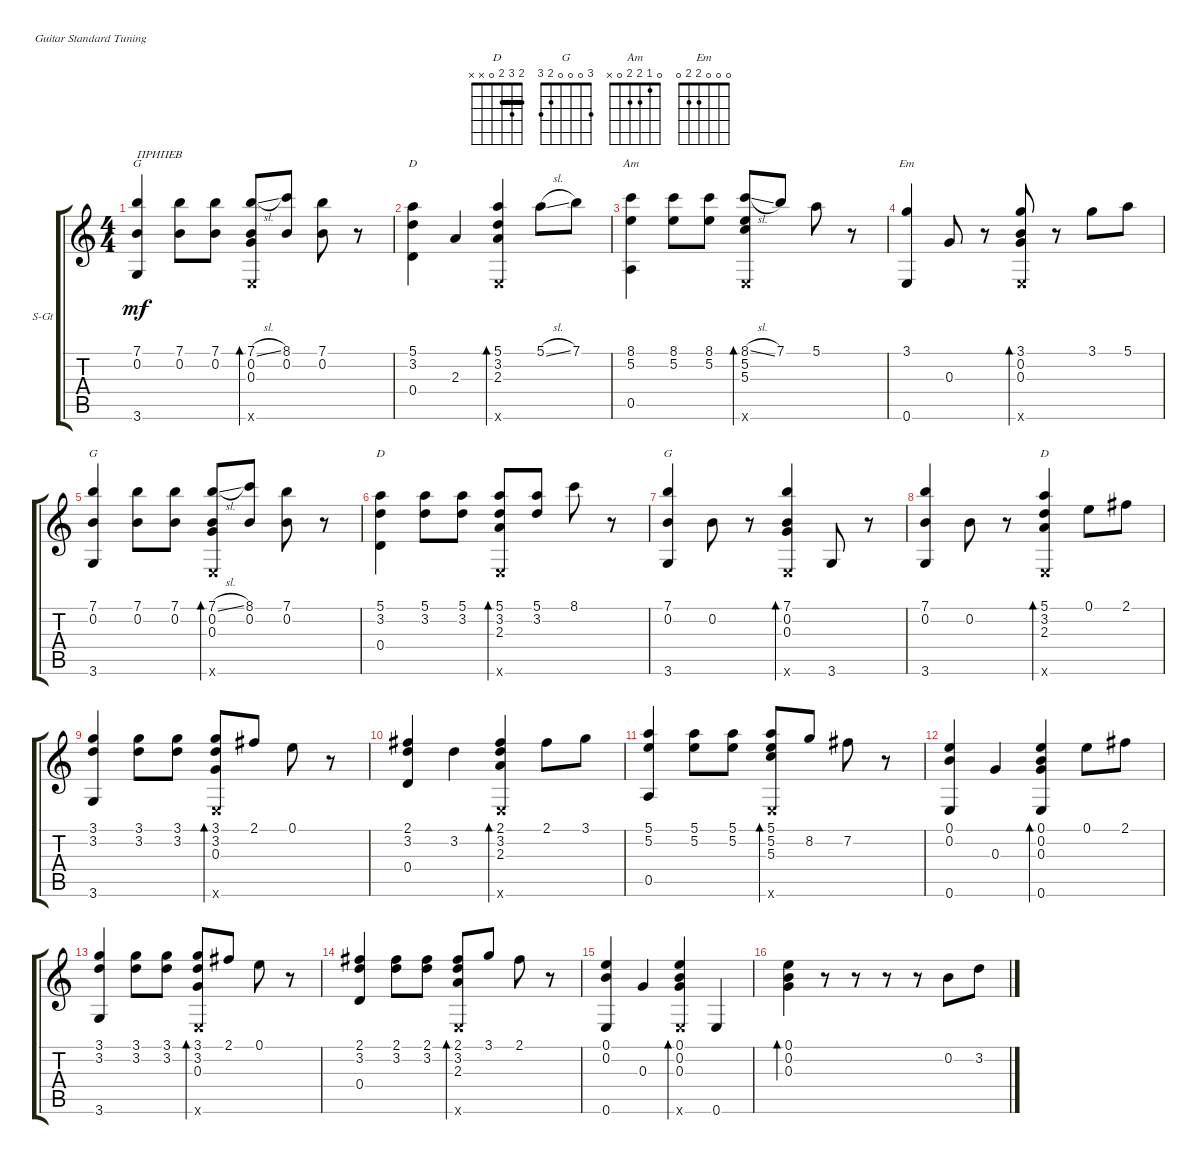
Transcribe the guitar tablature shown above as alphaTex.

\defaultSystemsLayout 4
\bracketExtendMode groupsimilarinstruments
\firstSystemTrackNameOrientation horizontal
\otherSystemsTrackNameOrientation horizontal
\track ("Steel Guitar" "S-Gt") {instrument acousticguitarsteel}
\staff {score tabs}
\tuning (E4 B3 G3 D3 A2 E2)
\chord ("D" 2 3 2 0 x x) {barre 2}
\chord ("G" 3 0 0 0 2 3)
\chord ("Am" 0 1 2 2 0 x)
\chord ("Em" 0 0 0 2 2 0)
\ts (4 4)
\tempo (130 hide)
\clef g2
\ks c
(7.1 3.6 0.2).4{ch "G" txt "ПРИПЕВ" dy mf} (7.1 0.2).8 (7.1 0.2).8 (7.1{sl} 0.2 0.3 0.6{x}).8{bd 30} (8.1 0.2).8 (7.1 0.2).8 r.8 |
(5.1 3.2 0.4).4{ch "D"} 2.3.4 (5.1 3.2 0.6{x} 2.3).4{bd 30} 5.1{sl}.8 7.1.8 |
(8.1 5.2 0.5).4{ch "Am"} (8.1 5.2).8 (8.1 5.2).8 (8.1{sl} 5.2 5.3 0.6{x}).8{bd 30} 7.1.8 5.1.8 r.8 |
(3.1 0.6).4{ch "Em"} 0.3.8 r.8 (3.1 0.2 0.3 0.6{x}).8{bd 30} r.8 3.1.8 5.1.8 |
(7.1 3.6 0.2).4{ch "G"} (7.1 0.2).8 (7.1 0.2).8 (7.1{sl} 0.2 0.3 0.6{x}).8{bd 30} (8.1 0.2).8 (7.1 0.2).8 r.8 |
(5.1 3.2 0.4).4{ch "D"} (5.1 3.2).8 (5.1 3.2).8 (5.1 3.2 0.6{x} 2.3).8{bd 30} (5.1 3.2).8 8.1.8 r.8 |
(7.1 3.6 0.2).4{ch "G"} 0.2.8 r.8 (7.1 0.2 0.3 0.6{x}).4{bd 30} 3.6.8 r.8 |
(3.6 7.1 0.2).4 0.2.8 r.8 (5.1 3.2 2.3 0.6{x}).4{bd 30 ch "D"} 0.1.8 2.1.8 |
(3.6 3.2 3.1).4 (3.1 3.2).8 (3.1 3.2).8 (3.1 3.2 0.6{x} 0.3).8{bd 30} 2.1.8 0.1.8 r.8 |
(2.1 3.2 0.4).4 3.2.4 (2.1 3.2 2.3 0.6{x}).4{bd 30} 2.1.8 3.1.8 |
(5.1 5.2 0.5).4 (5.1 5.2).8 (5.1 5.2).8 (5.1 5.2 5.3 0.6{x}).8{bd 30} 8.2.8 7.2.8 r.8 |
(0.1 0.2 0.6).4 0.3.4 (0.1 0.2 0.3 0.6).4{bd 30} 0.1.8 2.1.8 |
(3.6 3.2 3.1).4 (3.1 3.2).8 (3.1 3.2).8 (3.1 3.2 0.6{x} 0.3).8{bd 30} 2.1.8 0.1.8 r.8 |
(2.1 3.2 0.4).4 (2.1 3.2).8 (3.2 2.1).8 (2.1 3.2 2.3 0.6{x}).8{bd 30} 3.1.8 2.1.8 r.8 |
(0.1 0.6 0.2).4 0.3.4 (0.1 0.2 0.3 0.6{x}).4{bd 30} 0.6.4 |
(0.1 0.2 0.3).4{bd 30} r.8 r.8 r.8 r.8 0.2.8 3.2.8
